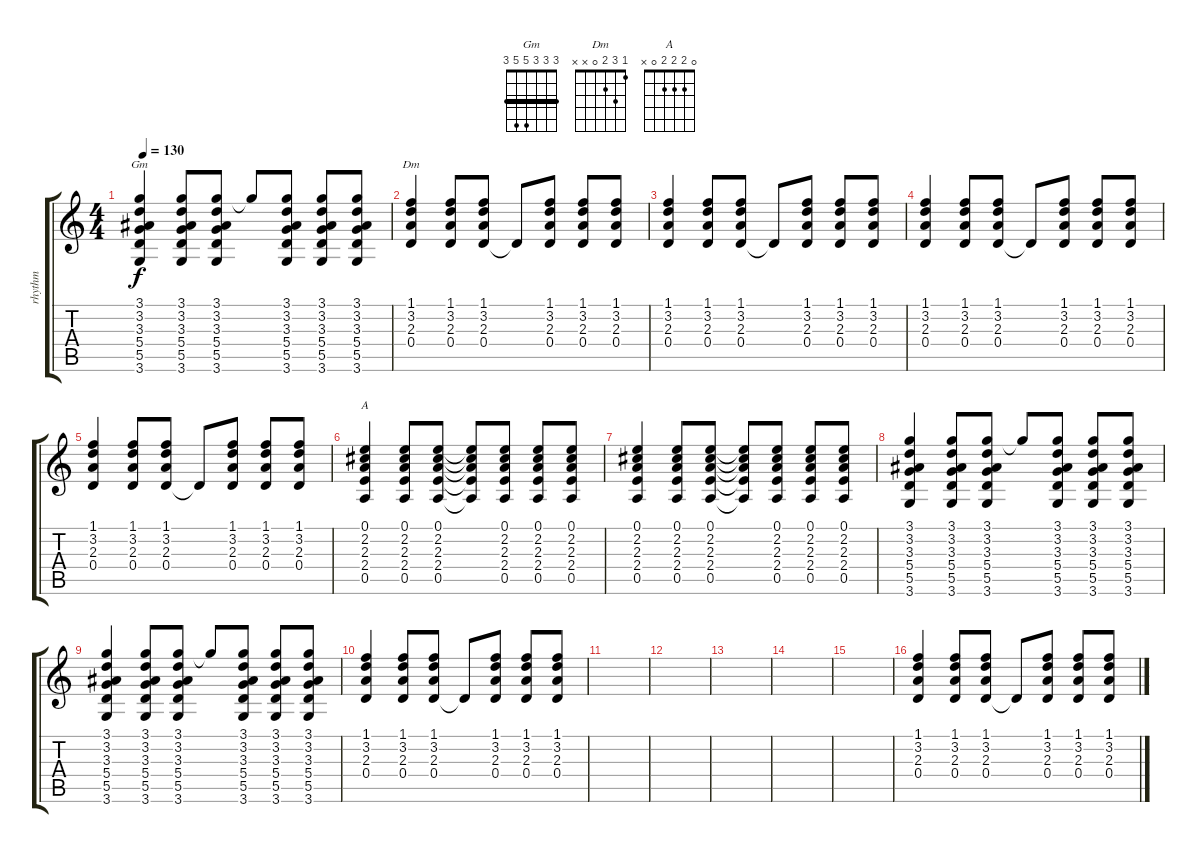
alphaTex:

\track ("rhythm" "rhythm") {instrument acousticguitarnylon}
\staff {score tabs}
\tuning (E4 B3 G3 D3 A2 E2) {hide}
\chord ("Gm" 3 3 3 5 5 3) {barre 3}
\chord ("Dm" 1 3 2 0 x x)
\chord ("A" 0 2 2 2 0 x)
\ts (4 4)
\tempo 130
\clef g2
\ks c
(3.1 3.2 3.3 5.4 5.5 3.6).4{ch "Gm" dy f} (3.1 3.2 3.3 5.4 5.5 3.6).8 (3.1 3.2 3.3 5.4 5.5 3.6).8 3.1{t}.8 (3.1 3.2 3.3 5.4 5.5 3.6).8 (3.1 3.2 3.3 5.4 5.5 3.6).8 (3.1 3.2 3.3 5.4 5.5 3.6).8 |
(1.1 3.2 2.3 0.4).4{ch "Dm"} (1.1 3.2 2.3 0.4).8 (1.1 3.2 2.3 0.4).8 0.4{t}.8 (1.1 3.2 2.3 0.4).8 (1.1 3.2 2.3 0.4).8 (1.1 3.2 2.3 0.4).8 |
(1.1 3.2 2.3 0.4).4 (1.1 3.2 2.3 0.4).8 (1.1 3.2 2.3 0.4).8 0.4{t}.8 (1.1 3.2 2.3 0.4).8 (1.1 3.2 2.3 0.4).8 (1.1 3.2 2.3 0.4).8 |
(1.1 3.2 2.3 0.4).4 (1.1 3.2 2.3 0.4).8 (1.1 3.2 2.3 0.4).8 0.4{t}.8 (1.1 3.2 2.3 0.4).8 (1.1 3.2 2.3 0.4).8 (1.1 3.2 2.3 0.4).8 |
(1.1 3.2 2.3 0.4).4 (1.1 3.2 2.3 0.4).8 (1.1 3.2 2.3 0.4).8 0.4{t}.8 (1.1 3.2 2.3 0.4).8 (1.1 3.2 2.3 0.4).8 (1.1 3.2 2.3 0.4).8 |
(0.1 2.2 2.3 2.4 0.5).4{ch "A"} (0.1 2.2 2.3 2.4 0.5).8 (0.1 2.2 2.3 2.4 0.5).8 (0.1{t} 2.2{t} 2.3{t} 2.4{t} 0.5{t}).8 (0.1 2.2 2.3 2.4 0.5).8 (0.1 2.2 2.3 2.4 0.5).8 (0.1 2.2 2.3 2.4 0.5).8 |
(0.1 2.2 2.3 2.4 0.5).4 (0.1 2.2 2.3 2.4 0.5).8 (0.1 2.2 2.3 2.4 0.5).8 (0.1{t} 2.2{t} 2.3{t} 2.4{t} 0.5{t}).8 (0.1 2.2 2.3 2.4 0.5).8 (0.1 2.2 2.3 2.4 0.5).8 (0.1 2.2 2.3 2.4 0.5).8 |
(3.1 3.2 3.3 5.4 5.5 3.6).4 (3.1 3.2 3.3 5.4 5.5 3.6).8 (3.1 3.2 3.3 5.4 5.5 3.6).8 3.1{t}.8 (3.1 3.2 3.3 5.4 5.5 3.6).8 (3.1 3.2 3.3 5.4 5.5 3.6).8 (3.1 3.2 3.3 5.4 5.5 3.6).8 |
(3.1 3.2 3.3 5.4 5.5 3.6).4 (3.1 3.2 3.3 5.4 5.5 3.6).8 (3.1 3.2 3.3 5.4 5.5 3.6).8 3.1{t}.8 (3.1 3.2 3.3 5.4 5.5 3.6).8 (3.1 3.2 3.3 5.4 5.5 3.6).8 (3.1 3.2 3.3 5.4 5.5 3.6).8 |
(1.1 3.2 2.3 0.4).4 (1.1 3.2 2.3 0.4).8 (1.1 3.2 2.3 0.4).8 0.4{t}.8 (1.1 3.2 2.3 0.4).8 (1.1 3.2 2.3 0.4).8 (1.1 3.2 2.3 0.4).8 |
|
|
|
|
|
(1.1 3.2 2.3 0.4).4 (1.1 3.2 2.3 0.4).8 (1.1 3.2 2.3 0.4).8 0.4{t}.8 (1.1 3.2 2.3 0.4).8 (1.1 3.2 2.3 0.4).8 (1.1 3.2 2.3 0.4).8
